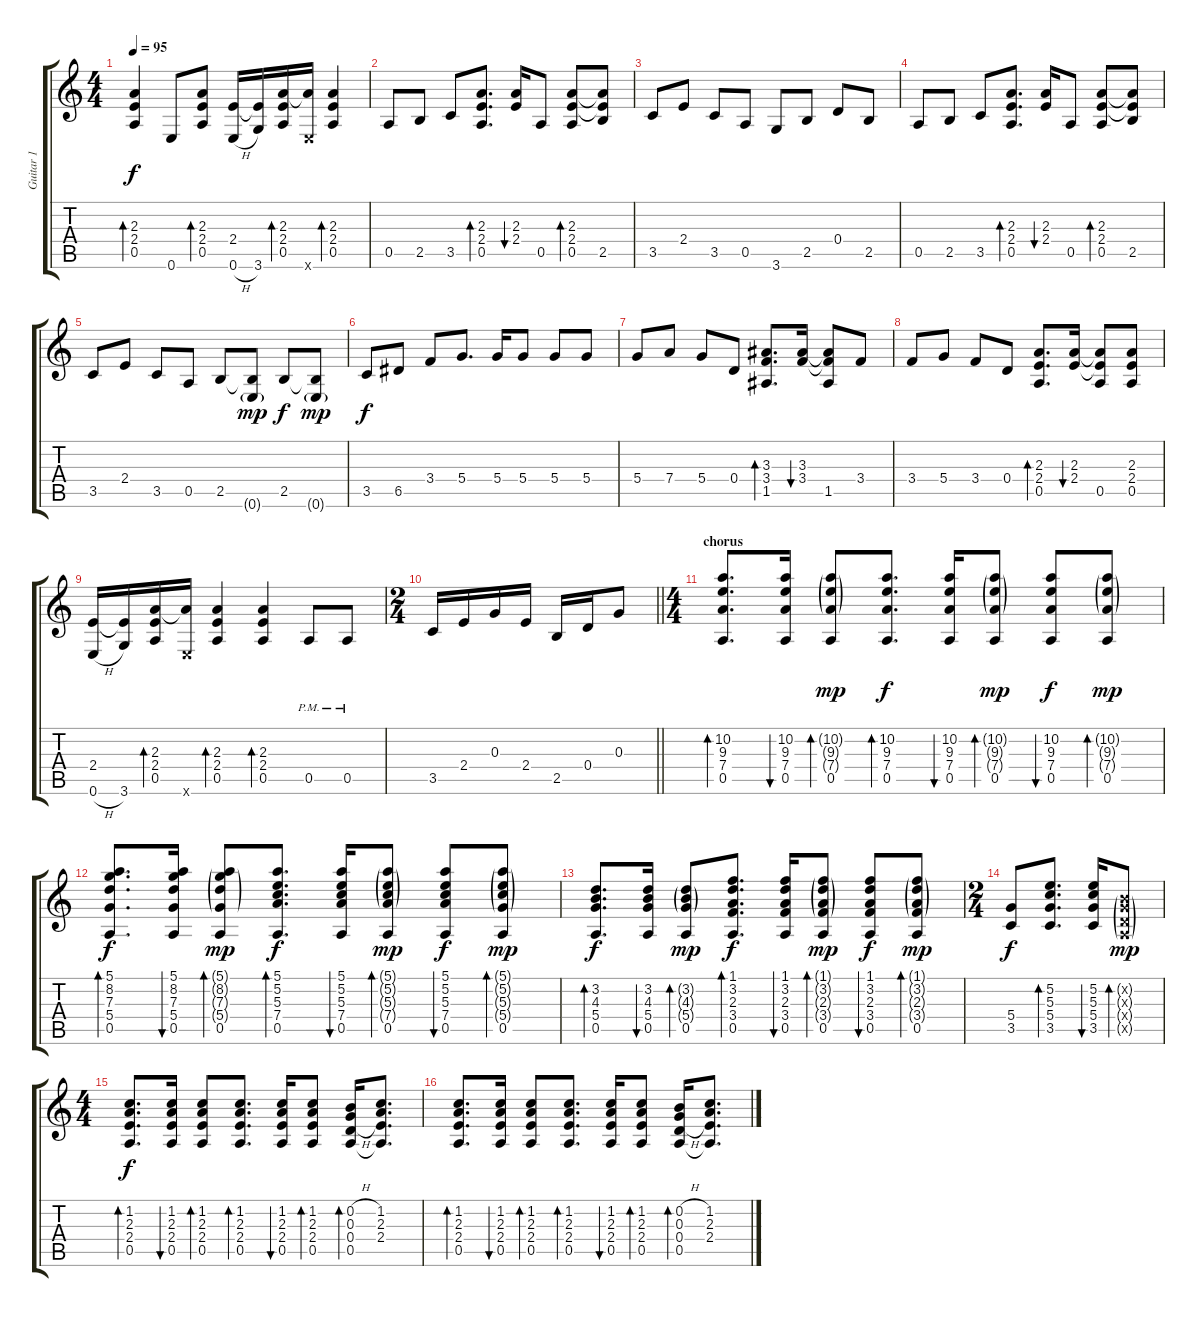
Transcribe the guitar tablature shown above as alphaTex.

\track ("Guitar 1" "Guitar 1") {instrument acousticguitarsteel}
\staff {score tabs}
\tuning (E4 B3 G3 D3 A2 E2) {hide}
\ts (4 4)
\tempo 95
\clef g2
\ks c
(2.3 2.4 0.5).4{bd 60 dy f} 0.6.8 (2.3 2.4 0.5).8{bd 60} (2.4 0.6{h}).16 (2.4{t} 3.6).16 (2.3 2.4 0.5).16{bd 30} (2.3{t} 0.6{x}).16 (2.3 2.4 0.5).4{bd 30} |
0.5.8 2.5.8 3.5.8 (2.3 2.4 0.5).8{d bd 60} (2.3 2.4).16{bu 60} 0.5.8 (2.3 2.4 0.5).8{bd 60} (2.3{t} 2.4{t} 2.5).8 |
3.5.8 2.4.8 3.5.8 0.5.8 3.6.8 2.5.8 0.4.8 2.5.8 |
0.5.8 2.5.8 3.5.8 (2.3 2.4 0.5).8{d bd 60} (2.3 2.4).16{bu 60} 0.5.8 (2.3 2.4 0.5).8{bd 60} (2.3{t} 2.4{t} 2.5).8 |
3.5.8 2.4.8 3.5.8 0.5.8 2.5.8 (2.5{t} 0.6{g}).8{dy mp} 2.5.8{dy f} (2.5{t} 0.6{g}).8{dy mp} |
3.5.8{dy f} 6.5.8 3.4.8 5.4.8{d} 5.4.16 5.4.8 5.4.8 5.4.8 |
5.4.8 7.4.8 5.4.8 0.4.8 (3.3 3.4 1.5).8{d bd 60} (3.3 3.4).16{bu 60} (3.3{t} 3.4{t} 1.5).8 3.4.8 |
3.4.8 5.4.8 3.4.8 0.4.8 (2.3 2.4 0.5).8{d bd 60} (2.3 2.4).16{bu 60} (2.3{t} 2.4{t} 0.5).8 (2.3 2.4 0.5).8 |
(2.4 0.6{h}).16 (2.4{t} 3.6).16 (2.3 2.4 0.5).16{bd 30} (2.3{t} 0.6{x}).16 (2.3 2.4 0.5).4{bd 30} (2.3 2.4 0.5).4{bd 30} 0.5{pm}.8 0.5{pm}.8 |
\ts (2 4)
\barLineRight lightlight
3.5.16 2.4.16 0.3.16 2.4.16 2.5.16 0.4.16 0.3.8 |
\ts (4 4)
\section ("" "chorus")
(10.2 9.3 7.4 0.5).8{d bd 60} (10.2 9.3 7.4 0.5).16{bu 60} (10.2{g} 9.3{g} 7.4{g} 0.5).8{bd 60 dy mp} (10.2 9.3 7.4 0.5).8{d bd 60 dy f} (10.2 9.3 7.4 0.5).16{bu 60} (10.2{g} 9.3{g} 7.4{g} 0.5).8{bd 60 dy mp} (10.2 9.3 7.4 0.5).8{bu 60 dy f} (10.2{g} 9.3{g} 7.4{g} 0.5).8{bd 60 dy mp} |
(5.1 8.2 7.3 5.4 0.5).8{d bd 60 dy f} (5.1 8.2 7.3 5.4 0.5).16{bu 60} (5.1{g} 8.2{g} 7.3{g} 5.4{g} 0.5).8{bd 60 dy mp} (5.1 5.2 5.3 7.4 0.5).8{d bd 60 dy f} (5.1 5.2 5.3 7.4 0.5).16{bu 60} (5.1{g} 5.2{g} 5.3{g} 7.4{g} 0.5).8{bd 60 dy mp} (5.1 5.2 5.3 7.4 0.5).8{bu 60 dy f} (5.1{g} 5.2{g} 5.3{g} 5.4{g} 0.5).8{bd 60 dy mp} |
(3.2 4.3 5.4 0.5).8{d bd 60 dy f} (3.2 4.3 5.4 0.5).16{bu 60} (3.2{g} 4.3{g} 5.4{g} 0.5).8{bd 60 dy mp} (1.1 3.2 2.3 3.4 0.5).8{d bd 60 dy f} (1.1 3.2 2.3 3.4 0.5).16{bu 60} (1.1{g} 3.2{g} 2.3{g} 3.4{g} 0.5).8{bd 60 dy mp} (1.1 3.2 2.3 3.4 0.5).8{bu 60 dy f} (1.1{g} 3.2{g} 2.3{g} 3.4{g} 0.5).8{bd 60 dy mp} |
\ts (2 4)
(5.4 3.5).8{dy f} (5.2 5.3 5.4 3.5).8{d bd 60} (5.2 5.3 5.4 3.5).16{bu 60} (0.2{g x} 0.3{g x} 0.4{g x} 0.5{g x}).8{bd 60 dy mp} |
\ts (4 4)
(1.2 2.3 2.4 0.5).8{d bd 60 dy f} (1.2 2.3 2.4 0.5).16{bu 60} (1.2 2.3 2.4 0.5).8{bd 60} (1.2 2.3 2.4 0.5).8{d bd 60} (1.2 2.3 2.4 0.5).16{bu 60} (1.2 2.3 2.4 0.5).8{bd 60} (0.2{h} 0.3{h} 0.4{h} 0.5).16{bd 60} (1.2 2.3 2.4 0.5{t}).8{d} |
(1.2 2.3 2.4 0.5).8{d bd 60} (1.2 2.3 2.4 0.5).16{bu 60} (1.2 2.3 2.4 0.5).8{bd 60} (1.2 2.3 2.4 0.5).8{d bd 60} (1.2 2.3 2.4 0.5).16{bu 60} (1.2 2.3 2.4 0.5).8{bd 60} (0.2{h} 0.3{h} 0.4{h} 0.5).16{bd 60} (1.2 2.3 2.4 0.5{t}).8{d}
